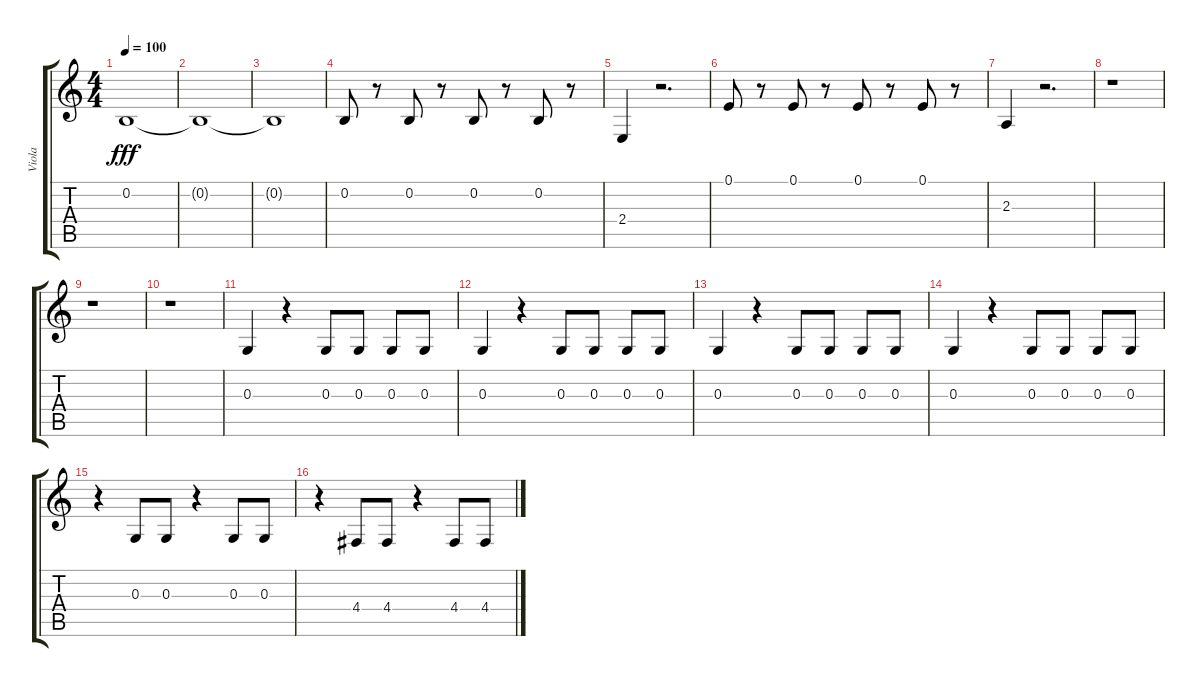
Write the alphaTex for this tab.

\track ("Viola" "Viola") {instrument stringensemble1}
\staff {score tabs}
\tuning (E4 B3 G3 D3 A2 E2) {hide}
\ts (4 4)
\tempo 100
\clef g2
\ks c
0.2.1{dy fff} |
0.2{t}.1 |
0.2{t}.1 |
0.2.8 r.8 0.2.8 r.8 0.2.8 r.8 0.2.8 r.8 |
2.4.4 r.2{d} |
0.1.8 r.8 0.1.8 r.8 0.1.8 r.8 0.1.8 r.8 |
2.3.4 r.2{d} |
r.1 |
r.1 |
r.1 |
0.3.4 r.4 0.3.8 0.3.8 0.3.8 0.3.8 |
0.3.4 r.4 0.3.8 0.3.8 0.3.8 0.3.8 |
0.3.4 r.4 0.3.8 0.3.8 0.3.8 0.3.8 |
0.3.4 r.4 0.3.8 0.3.8 0.3.8 0.3.8 |
r.4 0.3.8 0.3.8 r.4 0.3.8 0.3.8 |
r.4 4.4.8 4.4.8 r.4 4.4.8 4.4.8
